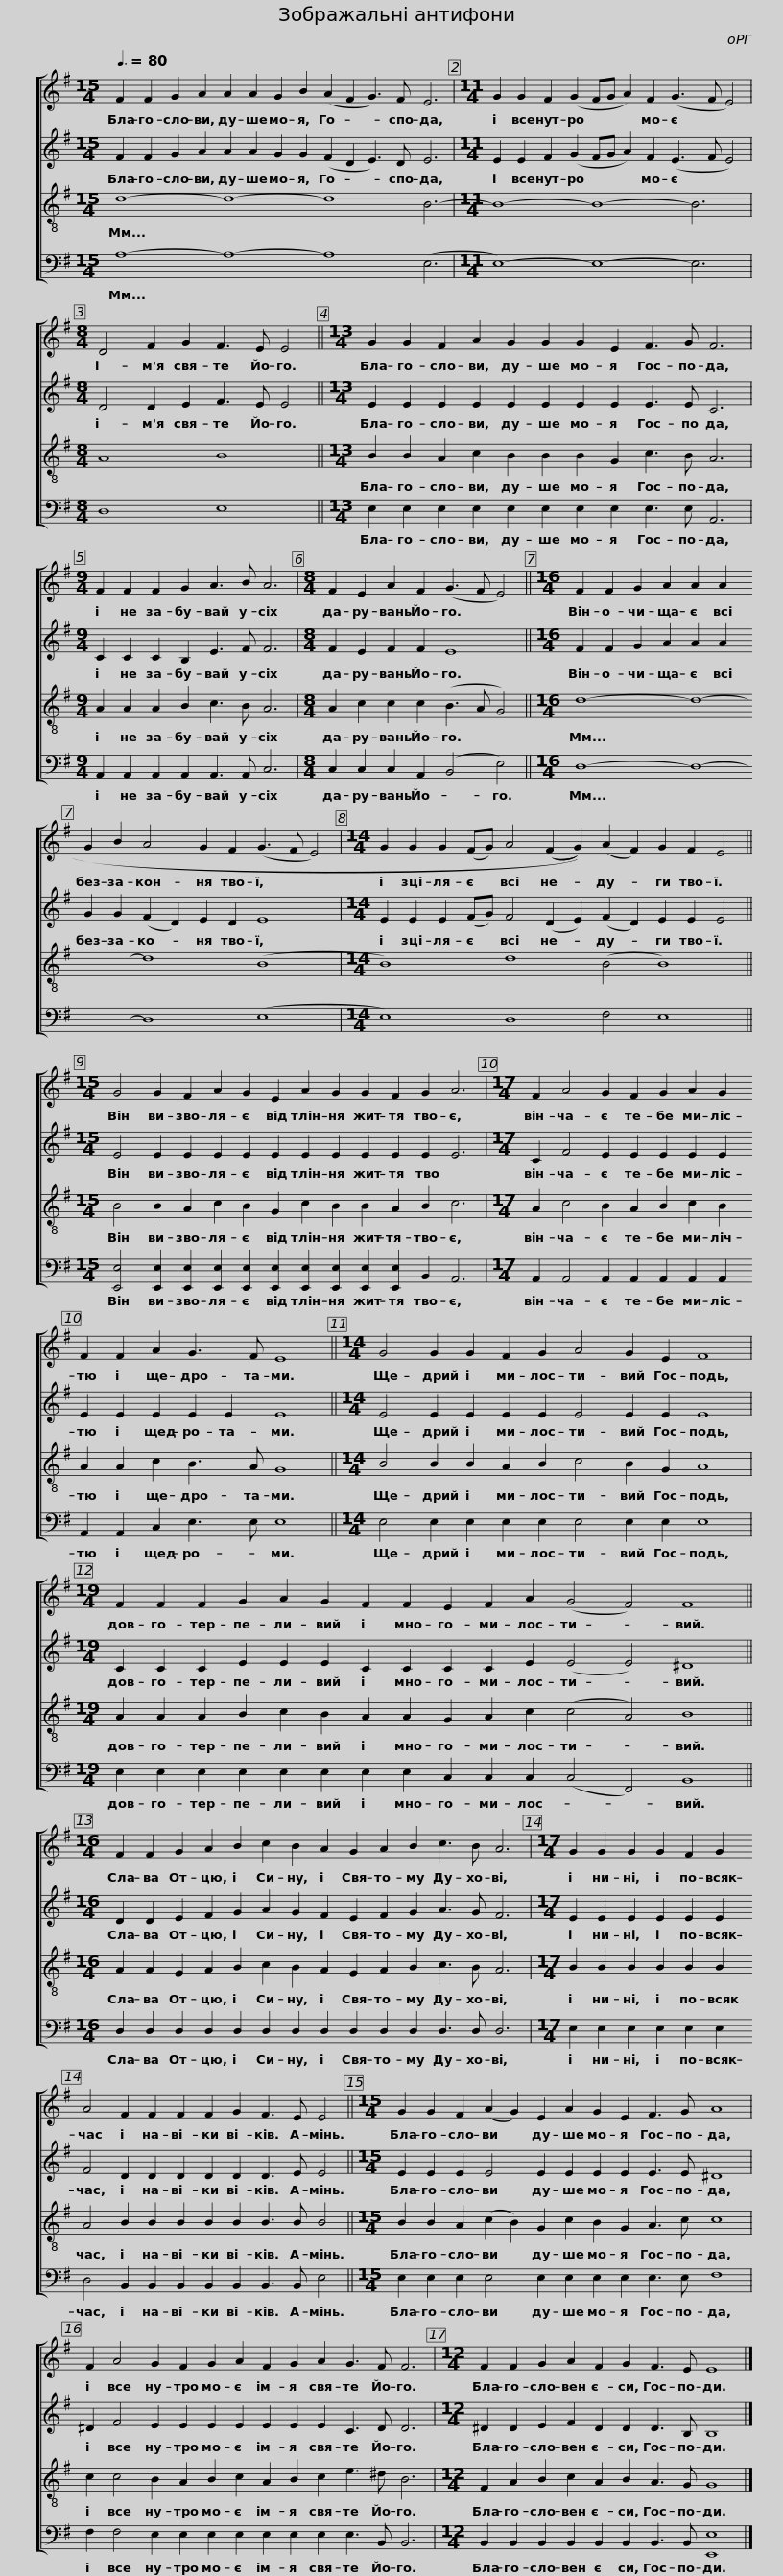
X:1
%%score [ 1 2 3 4 ]
L:1/8
Q:3/8=80
M:15/4
I:linebreak $
K:G
V:1 treble
V:2 treble
V:3 treble-8
V:4 bass
V:1
 F2 F2 G2 A2 A2 A2 G2 B2 (A2 F2 G3) F E6 |[M:11/4] G2 G2 F2 (G2 FG A2) F2 (G3 F E4) |$[M:8/4] D4 F2 G2 F3 E E4 ||[M:13/4] G2 G2 F2 A2 G2 G2 G2 E2 F3 G F6 |[M:9/4] F2 F2 F2 G2 A3 B A6 |$ %5
[M:8/4] F2 E2 A2 F2 (G3 F E4) ||[M:16/4] F2 F2 G2 A2 A2 A2 G2 B2 A4 G2 F2 (G3 F E4) |$[M:14/4] G2 G2 G2 (FG) A4 (((F2 G2))) (A2 F2) G2 F2 E4 ||$[M:15/4] G4 G2 F2 A2 G2 E2 A2 G2 G2 F2 G2 A6 |[M:17/4] F2 A4 G2 F2 G2 A2 G2 F2 F2 A2 G3 F E8 ||$ %10
[M:14/4] G4 G2 G2 F2 G2 A4 G2 E2 F8 |[M:19/4] F2 F2 F2 G2 A2 G2 F2 F2 E2 F2 A2 (G4 F4) F8 ||$[M:16/4] F2 F2 G2 A2 B2 c2 B2 A2 G2 A2 B2 c3 B A6 |$[M:17/4] G2 G2 G2 G2 F2 G2 A4 F2 F2 F2 F2 G2 F3 E E4 ||$[M:15/4] G2 G2 F2 (A2 G2) E2 A2 G2 E2 F3 G A8 | %15
 F2 A4 G2 F2 G2 A2 F2 G2 A2 G3 F F6 |$[M:12/4] F2 F2 G2 A2 F2 G2 F3 E E8 |] %17
V:2
 F2 F2 G2 A2 A2 A2 G2 G2 (F2 D2 E3) D E6 |[M:11/4] E2 E2 F2 (G2 FG A2) F2 (E3 F E4) |$[M:8/4] D4 D2 E2 F3 E E4 ||[M:13/4] E2 E2 E2 E2 E2 E2 E2 E2 E3 E C6 |[M:9/4] C2 C2 C2 B,2 E3 F F6 |$ %5
[M:8/4] F2 E2 F2 F2 E8 ||[M:16/4] F2 F2 G2 A2 A2 A2 G2 G2 (F2 D2) E2 D2 E8 |$[M:14/4] E2 E2 E2 (FG) F4 (D2 E2) (F2 D2) E2 E2 E4 ||$[M:15/4] E4 E2 E2 E2 E2 E2 E2 E2 E2 E2 E2 E6 |[M:17/4] C2 F4 E2 E2 E2 E2 E2 E2 E2 E2 E2 E2 E8 ||$ %10
[M:14/4] E4 E2 E2 E2 E2 E4 E2 E2 E8 |[M:19/4] C2 C2 C2 E2 E2 E2 C2 C2 C2 C2 E2 (E4 E4) ^D8 ||$[M:16/4] D2 D2 E2 F2 G2 A2 G2 F2 E2 F2 G2 A3 G F6 |$[M:17/4] E2 E2 E2 E2 E2 E2 F4 D2 D2 D2 D2 D2 D3 E E4 ||$[M:15/4] E2 E2 E2 E4 E2 E2 E2 E2 E3 E ^D8 | %15
 ^D2 F4 E2 E2 E2 E2 E2 E2 E2 C3 D D6 |$[M:12/4] ^D2 D2 E2 F2 D2 D2 D3 B, B,8 |] %17
V:3
 d8- d8- d8 B6- |[M:11/4] B8- B8- B6 |$[M:8/4] A8 B8 ||[M:13/4] B2 B2 A2 c2 B2 B2 B2 G2 c3 B A6 |[M:9/4] A2 A2 A2 B2 c3 B A6 |$ %5
[M:8/4] A2 c2 c2 c2 (B3 A G4) ||[M:16/4] d8- d8- d8 (B8 |$[M:14/4] B8) d8 (B4 B8) ||$[M:15/4] B4 B2 A2 c2 B2 G2 c2 B2 B2 A2 B2 c6 |[M:17/4] A2 c4 B2 A2 B2 c2 B2 A2 A2 c2 B3 A G8 ||$ %10
[M:14/4] B4 B2 B2 A2 B2 c4 B2 G2 A8 |[M:19/4] A2 A2 A2 B2 c2 B2 A2 A2 G2 A2 c2 (c4 A4) B8 ||$[M:16/4] A2 A2 G2 A2 B2 c2 B2 A2 G2 A2 B2 c3 B A6 |$[M:17/4] B2 B2 B2 B2 B2 B2 A4 B2 B2 B2 B2 B2 B3 B B4 ||$[M:15/4] B2 B2 A2 (c2 B2) G2 c2 B2 G2 A3 c c8 | %15
 c2 c4 B2 A2 B2 c2 A2 B2 c2 e3 ^d B6 |$[M:12/4] F2 A2 B2 c2 A2 B2 A3 G G8 |] %17
V:4
 A,8- A,8- A,8 (E,6 |[M:11/4] E,8-) E,8- E,6 |$[M:8/4] D,8 E,8 ||[M:13/4] E,2 E,2 E,2 E,2 E,2 E,2 E,2 E,2 E,3 E, A,,6 |[M:9/4] A,,2 A,,2 A,,2 A,,2 A,,3 A,, C,6 |$ %5
[M:8/4] C,2 C,2 C,2 A,,2 (B,,4 E,4) ||[M:16/4] D,8- D,8- D,8 (E,8 |$[M:14/4] E,8) D,8 F,4 E,8 ||$[M:15/4] [E,,E,]4 [E,,E,]2 [E,,E,]2 [E,,E,]2 [E,,E,]2 [E,,E,]2 [E,,E,]2 [E,,E,]2 [E,,E,]2 [E,,E,]2 B,,2 A,,6 |[M:17/4] A,,2 A,,4 A,,2 A,,2 A,,2 A,,2 A,,2 A,,2 A,,2 C,2 E,3 E, E,8 ||$ %10
[M:14/4] E,4 E,2 E,2 E,2 E,2 E,4 E,2 E,2 E,8 |[M:19/4] E,2 E,2 E,2 E,2 E,2 E,2 E,2 E,2 C,2 C,2 C,2 (C,4 F,,4) B,,8 ||$[M:16/4] D,2 D,2 D,2 D,2 D,2 D,2 D,2 D,2 D,2 D,2 D,2 D,3 D, D,6 |$[M:17/4] E,2 E,2 E,2 E,2 E,2 E,2 D,4 B,,2 B,,2 B,,2 B,,2 B,,2 B,,3 B,, E,4 ||$[M:15/4] E,2 E,2 E,2 E,4 E,2 E,2 E,2 E,2 E,3 E, F,8 | %15
 F,2 F,4 E,2 E,2 E,2 E,2 E,2 E,2 E,2 E,3 B,, B,,6 |$[M:12/4] B,,2 B,,2 B,,2 B,,2 B,,2 B,,2 B,,3 B,, [E,,E,]8 |] %17
